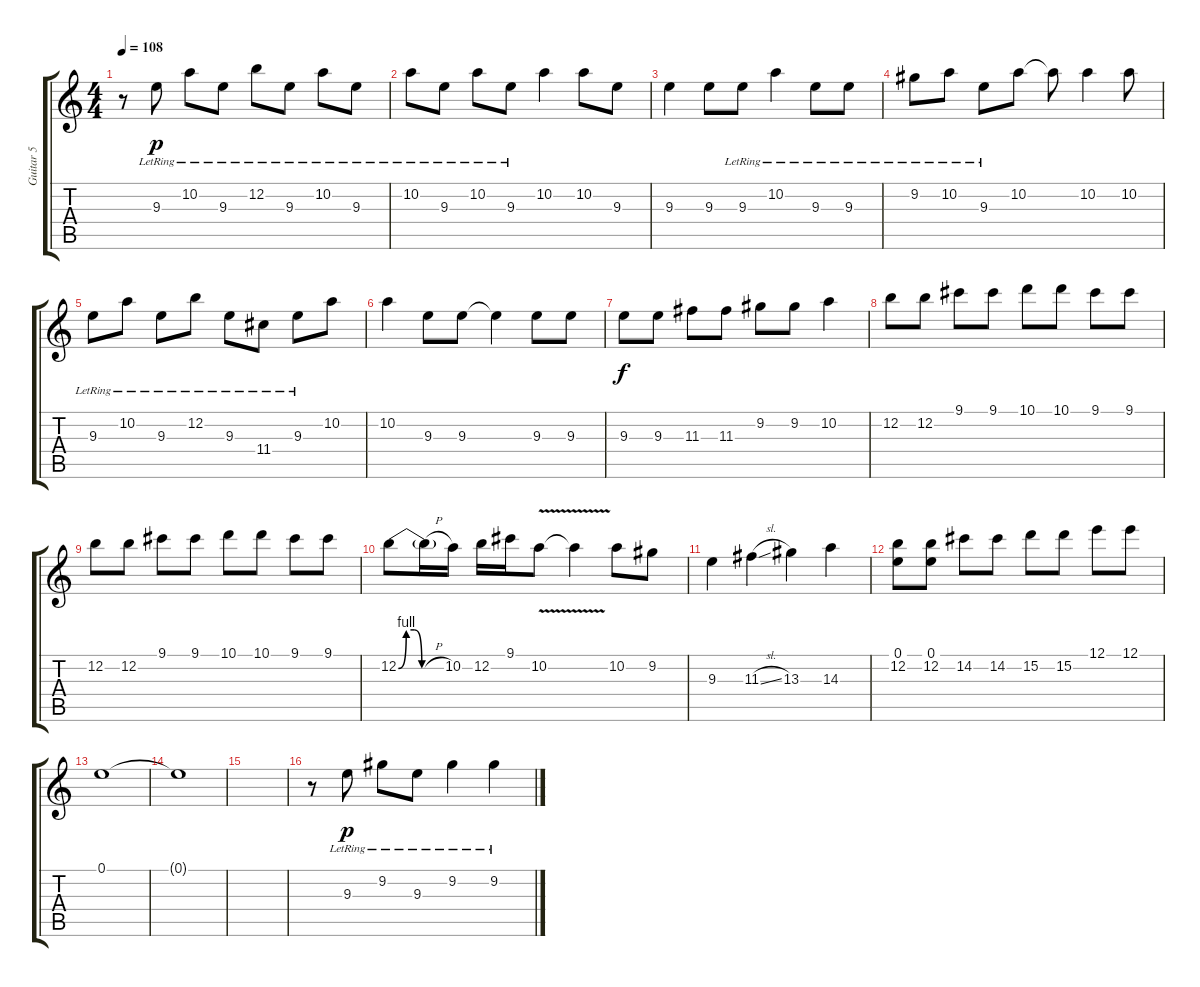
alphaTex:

\track ("Guitar 5" "Guitar 5") {instrument overdrivenguitar}
\staff {score tabs}
\tuning (E4 B3 G3 D3 A2 E2) {hide}
\ts (4 4)
\tempo 108
\clef g2
\ks c
r.8{dy p} 9.3{lr}.8 10.2{lr}.8 9.3{lr}.8 12.2{lr}.8 9.3{lr}.8 10.2{lr}.8 9.3{lr}.8 |
10.2{lr}.8 9.3{lr}.8 10.2{lr}.8 9.3{lr}.8 10.2.4 10.2.8 9.3.8 |
9.3.4 9.3.8 9.3{lr}.8 10.2{lr}.4 9.3{lr}.8 9.3{lr}.8 |
9.2{lr}.8 10.2{lr}.8 9.3{lr}.8 10.2.8 10.2{t}.8 10.2.4 10.2.8 |
9.3{lr}.8 10.2{lr}.8 9.3{lr}.8 12.2{lr}.8 9.3{lr}.8 11.4{lr}.8 9.3{lr}.8 10.2.8 |
10.2.4 9.3.8 9.3.8 9.3{t}.4 9.3.8 9.3.8 |
9.3.8{dy f} 9.3.8 11.3.8 11.3.8 9.2.8 9.2.8 10.2.4 |
12.2.8 12.2.8 9.1.8 9.1.8 10.1.8 10.1.8 9.1.8 9.1.8 |
12.2.8 12.2.8 9.1.8 9.1.8 10.1.8 10.1.8 9.1.8 9.1.8 |
12.2{be (custom 0 0 10 4 20 4 30 0 60 0)}.8 12.2{h t}.16 10.2.16 12.2.16 9.1.16 10.2{v}.8 10.2{t}.4 10.2.8 9.2.8 |
9.3.4 11.3{sl}.4 13.3.4 14.3.4 |
(0.1 12.2).8 (0.1 12.2).8 14.2.8 14.2.8 15.2.8 15.2.8 12.1.8 12.1.8 |
0.1.1 |
0.1{t}.1 |
|
r.8 9.3{lr}.8{dy p} 9.2{lr}.8 9.3{lr}.8 9.2{lr}.4 9.2{lr}.4
